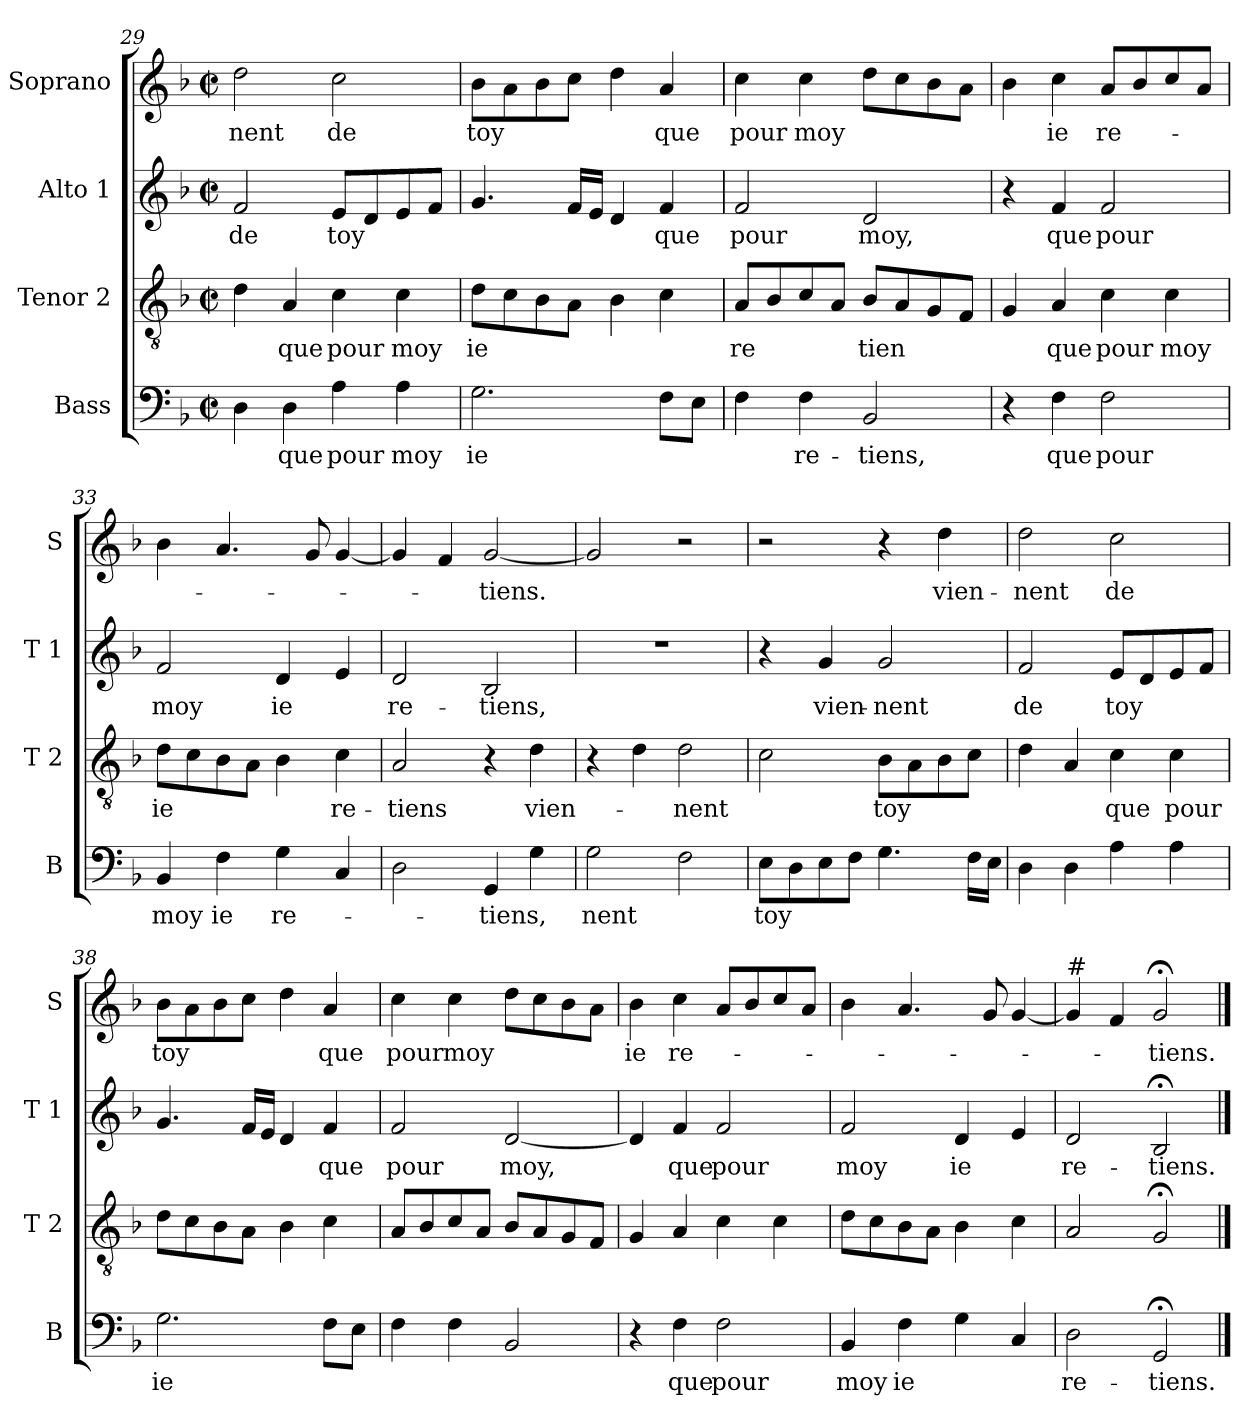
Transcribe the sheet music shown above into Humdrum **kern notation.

**kern	**text	**kern	**text	**kern	**text	**kern	**text
*part4	*part4	*part3	*part3	*part2	*part2	*part1	*part1
*staff4	*staff4	*staff3	*staff3	*staff2	*staff2	*staff1	*staff1
*I"Bass	*	*I"Tenor 2	*	*I"Alto 1	*	*I"Soprano	*
*I'B	*	*I'T 2	*	*I'T 1	*	*I'S	*
*clefF4	*	*clefGv2	*	*clefG2	*	*clefG2	*
*k[b-]	*	*k[b-]	*	*k[b-]	*	*k[b-]	*
*F:	*	*F:	*	*F:	*	*F:	*
*M2/2	*	*M2/2	*	*M2/2	*	*M2/2	*
*met(c|)	*	*met(c|)	*	*met(c|)	*	*met(c|)	*
=29	=29	=29	=29	=29	=29	=29	=29
!	!	!	!	!	!LO:LY:b	!	!LO:LY:b
4D\	.	4d\	.	2f/	de	2dd\	-nent
!	!LO:LY:b	!	!LO:LY:b	!	!	!	!
4D\	que	4A/	que	.	.	.	.
!	!LO:LY:b	!	!LO:LY:b	!	!LO:LY:b	!	!LO:LY:b
4A\	pour	4c\	pour	8e/L	toy	2cc\	de
.	.	.	.	8d/	.	.	.
!	!LO:LY:b	!	!LO:LY:b	!	!	!	!
4A\	moy	4c\	moy	8e/	.	.	.
.	.	.	.	8f/J	.	.	.
=30	=30	=30	=30	=30	=30	=30	=30
!	!LO:LY:b	!	!LO:LY:b	!	!	!	!LO:LY:b
2.G\	ie	8d\L	ie	4.g/	.	8b-\L	toy
.	.	8c\	.	.	.	8a\	.
.	.	8B-\	.	.	.	8b-\	.
.	.	8A\J	.	16f/LL	.	8cc\J	.
.	.	.	.	16e/JJ	.	.	.
.	.	4B-\	.	4d/	.	4dd\	.
!	!	!	!	!	!LO:LY:b	!	!LO:LY:b
8F\L	.	4c\	.	4f/	que	4a/	que
8E\J	.	.	.	.	.	.	.
=31	=31	=31	=31	=31	=31	=31	=31
!	!	!	!LO:LY:b	!	!LO:LY:b	!	!LO:LY:b
4F\	.	8A/L	re	2f/	pour	4cc\	pour
.	.	8B-/	.	.	.	.	.
!	!LO:LY:b	!	!	!	!	!	!LO:LY:b
4F\	re-	8c/	.	.	.	4cc\	moy
.	.	8A/J	.	.	.	.	.
!	!LO:LY:b	!	!LO:LY:b	!	!LO:LY:b	!	!
2BB-/	-tiens,	8B-/L	tien	2d/	moy,	8dd\L	.
.	.	8A/	.	.	.	8cc\	.
.	.	8G/	.	.	.	8b-\	.
.	.	8F/J	.	.	.	8a\J	.
=32	=32	=32	=32	=32	=32	=32	=32
4r	.	4G/	.	4r	.	4b-\	.
!	!LO:LY:b	!	!LO:LY:b	!	!LO:LY:b	!	!LO:LY:b
4F\	que	4A/	que	4f/	que	4cc\	ie
!	!LO:LY:b	!	!LO:LY:b	!	!LO:LY:b	!	!LO:LY:b
2F\	pour	4c\	pour	2f/	pour	8a/L	re-
.	.	.	.	.	.	8b-/	.
!	!	!	!LO:LY:b	!	!	!	!
.	.	4c\	moy	.	.	8cc/	.
.	.	.	.	.	.	8a/J	.
!!LO:LB:g=z
=33	=33	=33	=33	=33	=33	=33	=33
!	!LO:LY:b	!	!LO:LY:b	!	!LO:LY:b	!	!
4BB-/	moy	8d\L	ie	2f/	moy	4b-\	.
.	.	8c\	.	.	.	.	.
!	!LO:LY:b	!	!	!	!	!	!
4F\	ie	8B-\	.	.	.	4.a/	.
.	.	8A\J	.	.	.	.	.
!	!LO:LY:b	!	!	!	!LO:LY:b	!	!
4G\	re-	4B-\	.	4d/	ie	.	.
.	.	.	.	.	.	8g/	.
!	!	!	!LO:LY:b	!	!	!	!
4C/	.	4c\	re-	4e/	.	[4g/	.
=34	=34	=34	=34	=34	=34	=34	=34
!	!	!	!LO:LY:b	!	!LO:LY:b	!	!
2D\	.	2A/	-tiens	2d/	re-	4g/]	.
.	.	.	.	.	.	4f/	.
!	!LO:LY:b	!	!	!	!LO:LY:b	!	!LO:LY:b
4GG/	-tiens,	4r	.	2B-/	-tiens,	[2g/	-tiens.
!	!	!	!LO:LY:b	!	!	!	!
4G\	.	4d\	vien-	.	.	.	.
=35	=35	=35	=35	=35	=35	=35	=35
!	!LO:LY:b	!	!	!	!	!	!
2G\	nent	4r	.	1r	.	2g/]	.
.	.	4d\	.	.	.	.	.
!	!	!	!LO:LY:b	!	!	!	!
2F\	.	2d\	-nent	.	.	2r	.
=36	=36	=36	=36	=36	=36	=36	=36
!	!LO:LY:b	!	!	!	!	!	!
8E\L	toy	2c\	.	4r	.	2r	.
8D\	.	.	.	.	.	.	.
!	!	!	!	!	!LO:LY:b	!	!
8E\	.	.	.	4g/	vien-	.	.
8F\J	.	.	.	.	.	.	.
!	!	!	!LO:LY:b	!	!LO:LY:b	!	!
4.G\	.	8B-\L	toy	2g/	-nent	4r	.
.	.	8A\	.	.	.	.	.
!	!	!	!	!	!	!	!LO:LY:b
.	.	8B-\	.	.	.	4dd\	vien-
16F\LL	.	8c\J	.	.	.	.	.
16E\JJ	.	.	.	.	.	.	.
=37	=37	=37	=37	=37	=37	=37	=37
!	!	!	!	!	!LO:LY:b	!	!LO:LY:b
4D\	.	4d\	.	2f/	de	2dd\	-nent
4D\	.	4A/	.	.	.	.	.
!	!	!	!LO:LY:b	!	!LO:LY:b	!	!LO:LY:b
4A\	.	4c\	que	8e/L	toy	2cc\	de
.	.	.	.	8d/	.	.	.
!	!	!	!LO:LY:b	!	!	!	!
4A\	.	4c\	pour	8e/	.	.	.
.	.	.	.	8f/J	.	.	.
!!LO:LB:g=z
=38	=38	=38	=38	=38	=38	=38	=38
!	!LO:LY:b	!	!	!	!	!	!LO:LY:b
2.G\	ie	8d\L	.	4.g/	.	8b-\L	toy
.	.	8c\	.	.	.	8a\	.
.	.	8B-\	.	.	.	8b-\	.
.	.	8A\J	.	16f/LL	.	8cc\J	.
.	.	.	.	16e/JJ	.	.	.
.	.	4B-\	.	4d/	.	4dd\	.
!	!	!	!	!	!LO:LY:b	!	!LO:LY:b
8F\L	.	4c\	.	4f/	que	4a/	que
8E\J	.	.	.	.	.	.	.
=39	=39	=39	=39	=39	=39	=39	=39
!	!	!	!	!	!LO:LY:b	!	!LO:LY:b
4F\	.	8A/L	.	2f/	pour	4cc\	pour
.	.	8B-/	.	.	.	.	.
!	!	!	!	!	!	!	!LO:LY:b
4F\	.	8c/	.	.	.	4cc\	moy
.	.	8A/J	.	.	.	.	.
!	!	!	!	!	!LO:LY:b	!	!
2BB-/	.	8B-/L	.	[2d/	moy,	8dd\L	.
.	.	8A/	.	.	.	8cc\	.
.	.	8G/	.	.	.	8b-\	.
.	.	8F/J	.	.	.	8a\J	.
=40	=40	=40	=40	=40	=40	=40	=40
!	!	!	!	!	!	!	!LO:LY:b
4r	.	4G/	.	4d/]	.	4b-\	ie
!	!LO:LY:b	!	!	!	!LO:LY:b	!	!LO:LY:b
4F\	que	4A/	.	4f/	que	4cc\	re-
!	!LO:LY:b	!	!	!	!LO:LY:b	!	!
2F\	pour	4c\	.	2f/	pour	8a/L	.
.	.	.	.	.	.	8b-/	.
.	.	4c\	.	.	.	8cc/	.
.	.	.	.	.	.	8a/J	.
=41	=41	=41	=41	=41	=41	=41	=41
!	!LO:LY:b	!	!	!	!LO:LY:b	!	!
4BB-/	moy	8d\L	.	2f/	moy	4b-\	.
.	.	8c\	.	.	.	.	.
!	!LO:LY:b	!	!	!	!	!	!
4F\	ie	8B-\	.	.	.	4.a/	.
.	.	8A\J	.	.	.	.	.
!	!	!	!	!	!LO:LY:b	!	!
4G\	.	4B-\	.	4d/	ie	.	.
.	.	.	.	.	.	8g/	.
4C/	.	4c\	.	4e/	.	[4g/	.
=42	=42	=42	=42	=42	=42	=42	=42
!	!	!	!	!	!	!LO:TX:a:t=#	!
!	!LO:LY:b	!	!	!	!LO:LY:b	!	!
2D\	re-	2A/	.	2d/	re-	4g/]	.
.	.	.	.	.	.	4f/	.
!	!LO:LY:b	!	!	!	!LO:LY:b	!	!LO:LY:b
2GG;</	-tiens.	2G;</	.	2B-;</	-tiens.	2g;</	-tiens.
==	==	==	==	==	==	==	==
*-	*-	*-	*-	*-	*-	*-	*-
